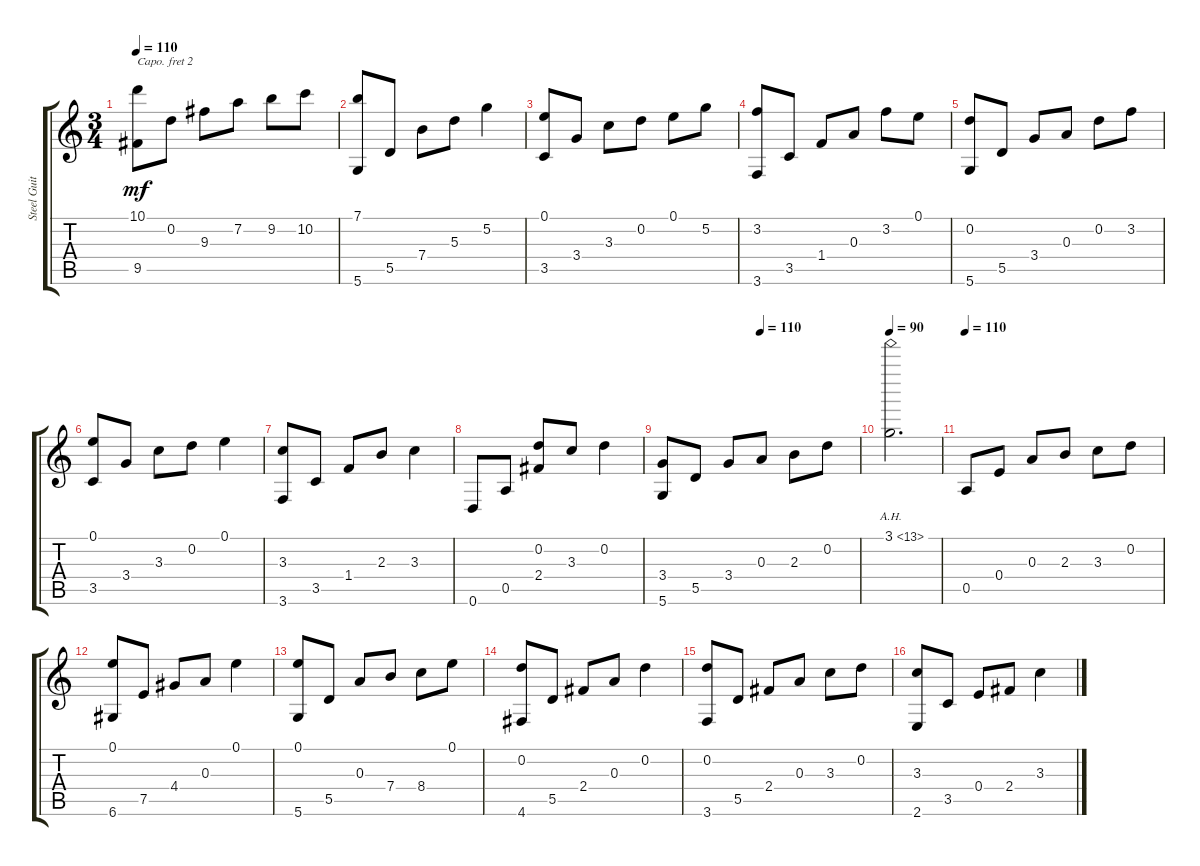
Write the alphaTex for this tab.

\track ("Steel Guitar" "Steel Guit") {instrument acousticguitarsteel}
\staff {score tabs}
\capo 2
\tuning (D4 C4 G3 D3 G2 C2) {hide}
\ts (3 4)
\tempo 110
\clef g2
\ks c
(10.1 9.5).8{dy mf} 0.2.8 9.3.8 7.2.8 9.2.8 10.2.8 |
(7.1 5.6).8 5.5.8 7.4.8 5.3.8 5.2.4 |
(0.1 3.5).8 3.4.8 3.3.8 0.2.8 0.1.8 5.2.8 |
(3.2 3.6).8 3.5.8 1.4.8 0.3.8 3.2.8 0.1.8 |
(0.2 5.6).8 5.5.8 3.4.8 0.3.8 0.2.8 3.2.8 |
(0.1 3.5).8 3.4.8 3.3.8 0.2.8 0.1.4 |
(3.3 3.6).8 3.5.8 1.4.8 2.3.8 3.3.4 |
0.6.8 0.5.8 (0.2 2.4).8 3.3.8 0.2.4 |
\tempo (110 0.5)
(3.4 5.6).8 5.5.8 3.4.8 0.3.8 2.3.8 0.2.8 |
\tempo 90
3.1{ah 10}.2{d} |
\tempo 110
0.5.8 0.4.8 0.3.8 2.3.8 3.3.8 0.2.8 |
(0.1 6.6).8 7.5.8 4.4.8 0.3.8 0.1.4 |
(0.1 5.6).8 5.5.8 0.3.8 7.4.8 8.4.8 0.1.8 |
(0.2 4.6).8 5.5.8 2.4.8 0.3.8 0.2.4 |
(0.2 3.6).8 5.5.8 2.4.8 0.3.8 3.3.8 0.2.8 |
(3.3 2.6).8 3.5.8 0.4.8 2.4.8 3.3.4
